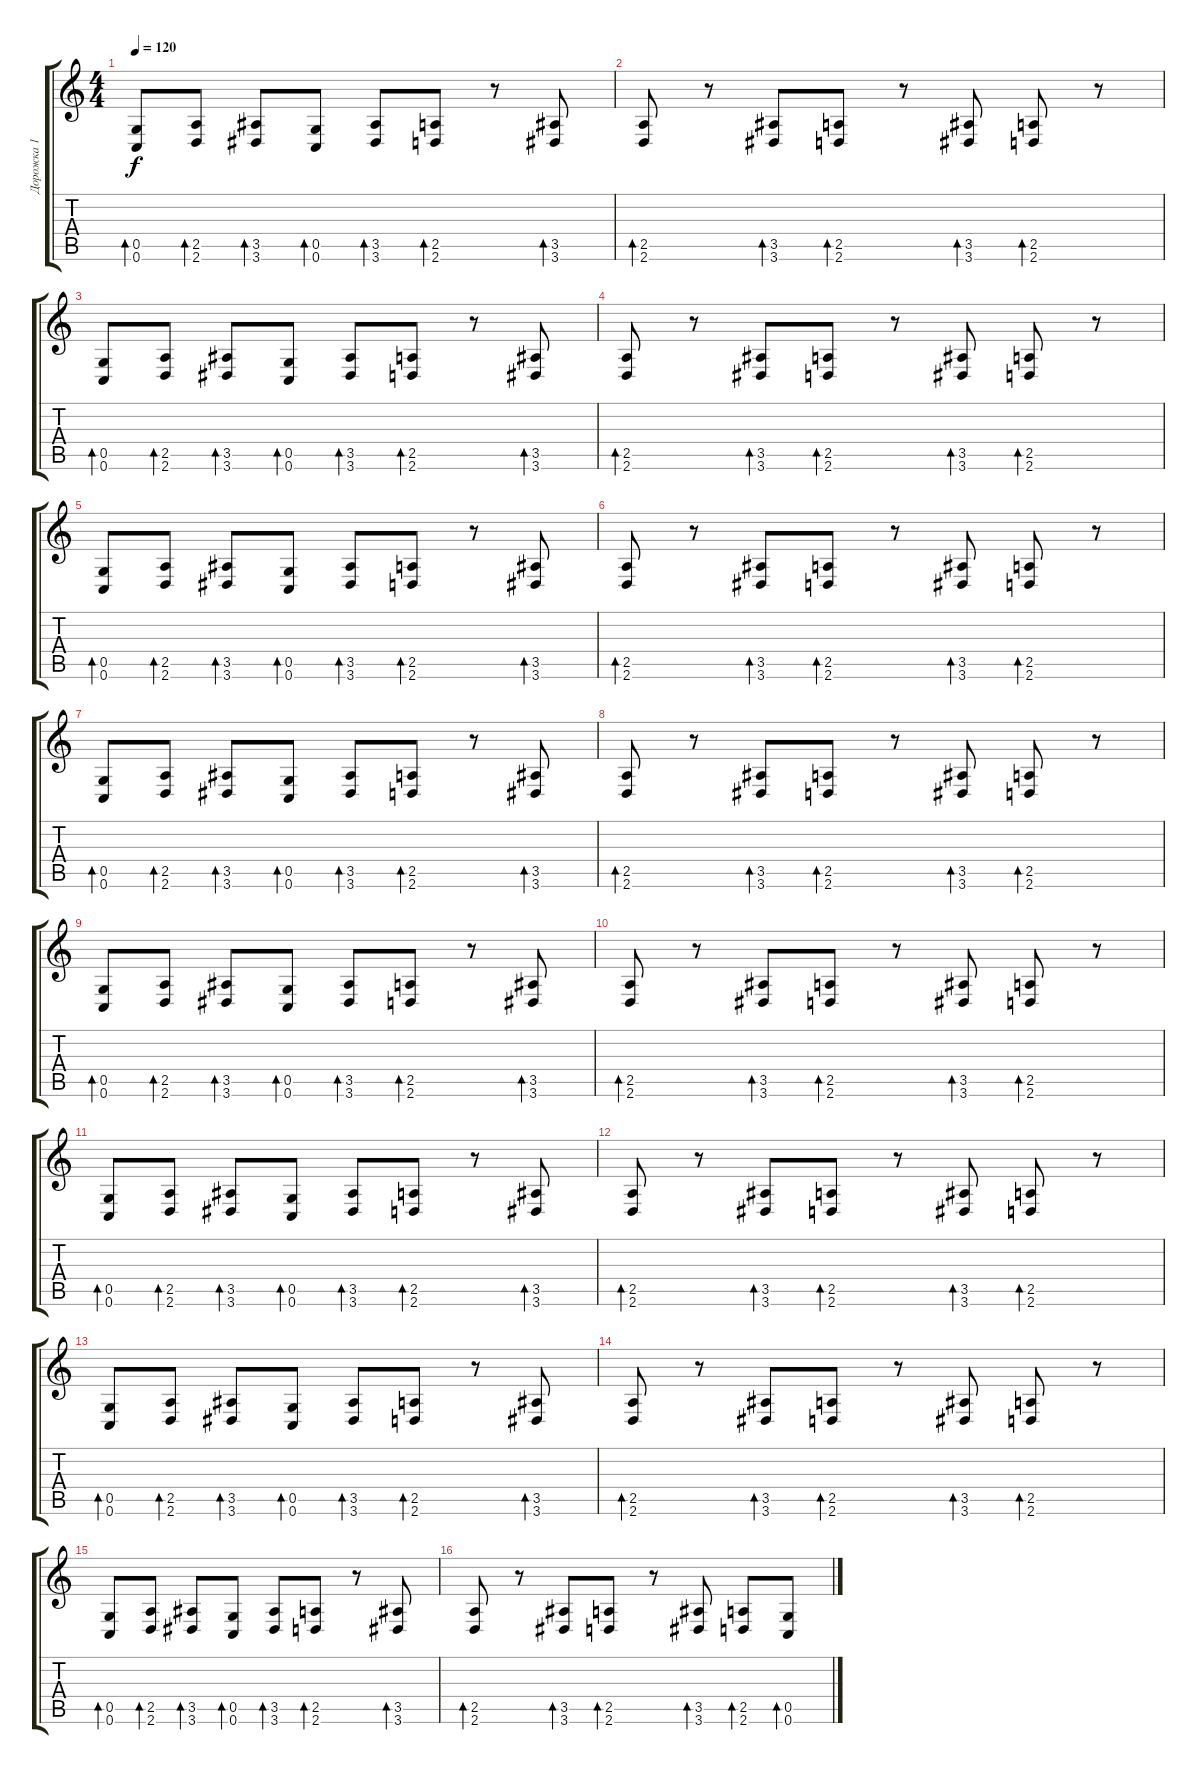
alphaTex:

\track ("Дорожка 1" "Дорожка 1") {instrument distortionguitar}
\staff {score tabs}
\tuning (D4 A3 F3 C3 G2 C2) {hide}
\ts (4 4)
\tempo 120
\clef g2
\ks c
(0.5 0.6).8{bd 30 dy f} (2.5 2.6).8{bd 30} (3.5 3.6).8{bd 30} (0.5 0.6).8{bd 30} (3.5 3.6).8{bd 30} (2.5 2.6).8{bd 30} r.8 (3.5 3.6).8{bd 30} |
(2.5 2.6).8{bd 30} r.8 (3.5 3.6).8{bd 30} (2.5 2.6).8{bd 30} r.8 (3.5 3.6).8{bd 30} (2.5 2.6).8{bd 30} r.8 |
(0.5 0.6).8{bd 30} (2.5 2.6).8{bd 30} (3.5 3.6).8{bd 30} (0.5 0.6).8{bd 30} (3.5 3.6).8{bd 30} (2.5 2.6).8{bd 30} r.8 (3.5 3.6).8{bd 30} |
(2.5 2.6).8{bd 30} r.8 (3.5 3.6).8{bd 30} (2.5 2.6).8{bd 30} r.8 (3.5 3.6).8{bd 30} (2.5 2.6).8{bd 30} r.8 |
(0.5 0.6).8{bd 30} (2.5 2.6).8{bd 30} (3.5 3.6).8{bd 30} (0.5 0.6).8{bd 30} (3.5 3.6).8{bd 30} (2.5 2.6).8{bd 30} r.8 (3.5 3.6).8{bd 30} |
(2.5 2.6).8{bd 30} r.8 (3.5 3.6).8{bd 30} (2.5 2.6).8{bd 30} r.8 (3.5 3.6).8{bd 30} (2.5 2.6).8{bd 30} r.8 |
(0.5 0.6).8{bd 30} (2.5 2.6).8{bd 30} (3.5 3.6).8{bd 30} (0.5 0.6).8{bd 30} (3.5 3.6).8{bd 30} (2.5 2.6).8{bd 30} r.8 (3.5 3.6).8{bd 30} |
(2.5 2.6).8{bd 30} r.8 (3.5 3.6).8{bd 30} (2.5 2.6).8{bd 30} r.8 (3.5 3.6).8{bd 30} (2.5 2.6).8{bd 30} r.8 |
(0.5 0.6).8{bd 30} (2.5 2.6).8{bd 30} (3.5 3.6).8{bd 30} (0.5 0.6).8{bd 30} (3.5 3.6).8{bd 30} (2.5 2.6).8{bd 30} r.8 (3.5 3.6).8{bd 30} |
(2.5 2.6).8{bd 30} r.8 (3.5 3.6).8{bd 30} (2.5 2.6).8{bd 30} r.8 (3.5 3.6).8{bd 30} (2.5 2.6).8{bd 30} r.8 |
(0.5 0.6).8{bd 30} (2.5 2.6).8{bd 30} (3.5 3.6).8{bd 30} (0.5 0.6).8{bd 30} (3.5 3.6).8{bd 30} (2.5 2.6).8{bd 30} r.8 (3.5 3.6).8{bd 30} |
(2.5 2.6).8{bd 30} r.8 (3.5 3.6).8{bd 30} (2.5 2.6).8{bd 30} r.8 (3.5 3.6).8{bd 30} (2.5 2.6).8{bd 30} r.8 |
(0.5 0.6).8{bd 30} (2.5 2.6).8{bd 30} (3.5 3.6).8{bd 30} (0.5 0.6).8{bd 30} (3.5 3.6).8{bd 30} (2.5 2.6).8{bd 30} r.8 (3.5 3.6).8{bd 30} |
(2.5 2.6).8{bd 30} r.8 (3.5 3.6).8{bd 30} (2.5 2.6).8{bd 30} r.8 (3.5 3.6).8{bd 30} (2.5 2.6).8{bd 30} r.8 |
(0.5 0.6).8{bd 30} (2.5 2.6).8{bd 30} (3.5 3.6).8{bd 30} (0.5 0.6).8{bd 30} (3.5 3.6).8{bd 30} (2.5 2.6).8{bd 30} r.8 (3.5 3.6).8{bd 30} |
(2.5 2.6).8{bd 30} r.8 (3.5 3.6).8{bd 30} (2.5 2.6).8{bd 30} r.8 (3.5 3.6).8{bd 30} (2.5 2.6).8{bd 30} (0.5 0.6).8{bd 30}
